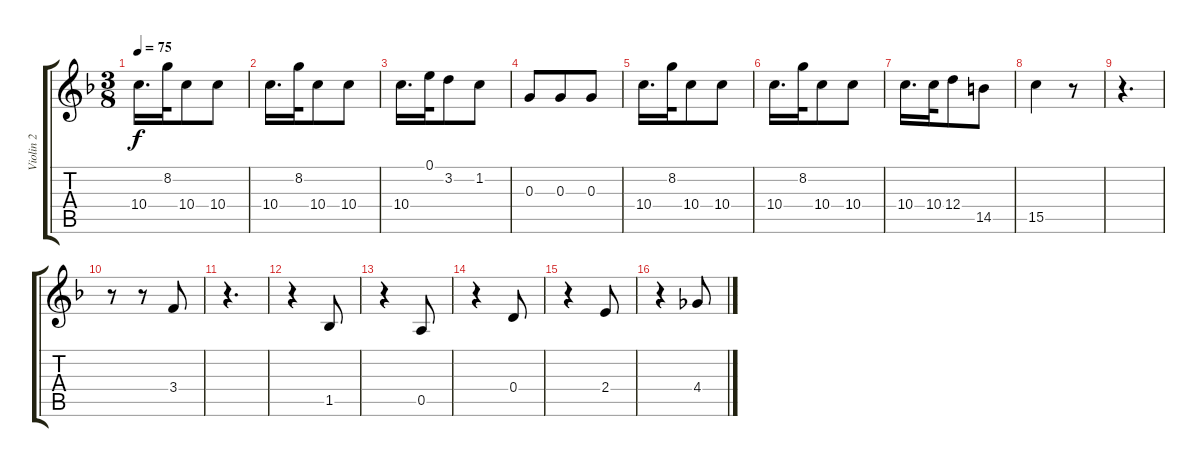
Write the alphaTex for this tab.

\track ("Violin 2" "Violin 2") {instrument acousticguitarsteel}
\staff {score tabs}
\tuning (E4 B3 G3 D3 A2 E2) {hide}
\ts (3 8)
\tempo 75
\clef g2
\ks f
10.4.16{d dy f} 8.2.32 10.4.8 10.4.8 |
10.4.16{d} 8.2.32 10.4.8 10.4.8 |
10.4.16{d} 0.1.32 3.2.8 1.2.8 |
0.3.8 0.3.8 0.3.8 |
10.4.16{d} 8.2.32 10.4.8 10.4.8 |
10.4.16{d} 8.2.32 10.4.8 10.4.8 |
10.4.16{d} 10.4.32 12.4.8 14.5.8 |
15.5.4 r.8 |
r.4{d} |
r.8 r.8 3.4.8 |
r.4{d} |
r.4 1.5.8 |
r.4 0.5.8 |
r.4 0.4.8 |
r.4 2.4.8 |
r.4 4.4.8
